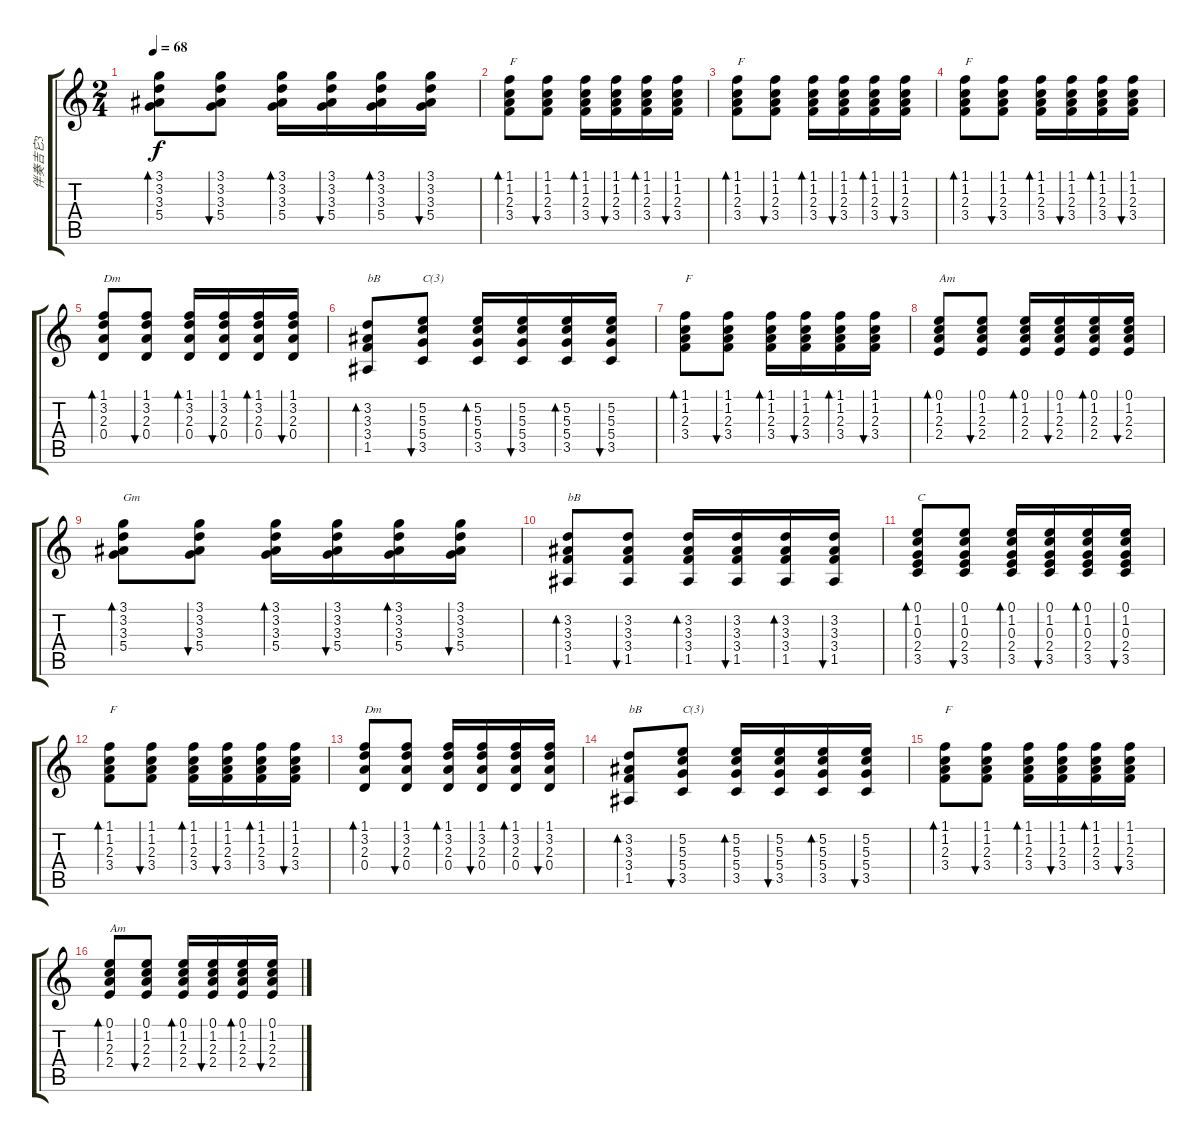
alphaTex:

\track ("伴奏吉它3" "伴奏吉它3") {instrument acousticguitarsteel}
\staff {score tabs}
\tuning (E4 B3 G3 D3 A2 E2) {hide}
\ts (2 4)
\tempo 68
\clef g2
\ks c
(3.1 3.2 3.3 5.4).8{bd 60 dy f} (3.1 3.2 3.3 5.4).8{bu 60} (3.1 3.2 3.3 5.4).16{bd 60} (3.1 3.2 3.3 5.4).16{bu 60} (3.1 3.2 3.3 5.4).16{bd 60} (3.1 3.2 3.3 5.4).16{bu 60} |
(1.1 1.2 2.3 3.4).8{bd 60 txt "F"} (1.1 1.2 2.3 3.4).8{bu 60} (1.1 1.2 2.3 3.4).16{bd 60} (1.1 1.2 2.3 3.4).16{bu 60} (1.1 1.2 2.3 3.4).16{bd 60} (1.1 1.2 2.3 3.4).16{bu 60} |
(1.1 1.2 2.3 3.4).8{bd 60 txt "F"} (1.1 1.2 2.3 3.4).8{bu 60} (1.1 1.2 2.3 3.4).16{bd 60} (1.1 1.2 2.3 3.4).16{bu 60} (1.1 1.2 2.3 3.4).16{bd 60} (1.1 1.2 2.3 3.4).16{bu 60} |
(1.1 1.2 2.3 3.4).8{bd 60 txt "F"} (1.1 1.2 2.3 3.4).8{bu 60} (1.1 1.2 2.3 3.4).16{bd 60} (1.1 1.2 2.3 3.4).16{bu 60} (1.1 1.2 2.3 3.4).16{bd 60} (1.1 1.2 2.3 3.4).16{bu 60} |
(1.1 3.2 2.3 0.4).8{bd 60 txt "Dm"} (1.1 3.2 2.3 0.4).8{bu 60} (1.1 3.2 2.3 0.4).16{bd 60} (1.1 3.2 2.3 0.4).16{bu 60} (1.1 3.2 2.3 0.4).16{bd 60} (1.1 3.2 2.3 0.4).16{bu 60} |
(3.2 3.3 3.4 1.5).8{bd 60 txt "bB"} (5.2 5.3 5.4 3.5).8{bu 60 txt "C(3)"} (5.2 5.3 5.4 3.5).16{bd 60} (5.2 5.3 5.4 3.5).16{bu 60} (5.2 5.3 5.4 3.5).16{bd 60} (5.2 5.3 5.4 3.5).16{bu 60} |
(1.1 1.2 2.3 3.4).8{bd 60 txt "F"} (1.1 1.2 2.3 3.4).8{bu 60} (1.1 1.2 2.3 3.4).16{bd 60} (1.1 1.2 2.3 3.4).16{bu 60} (1.1 1.2 2.3 3.4).16{bd 60} (1.1 1.2 2.3 3.4).16{bu 60} |
(0.1 1.2 2.3 2.4).8{bd 60 txt "Am"} (0.1 1.2 2.3 2.4).8{bu 60} (0.1 1.2 2.3 2.4).16{bd 60} (0.1 1.2 2.3 2.4).16{bu 60} (0.1 1.2 2.3 2.4).16{bd 60} (0.1 1.2 2.3 2.4).16{bu 60} |
(3.1 3.2 3.3 5.4).8{bd 60 txt "Gm"} (3.1 3.2 3.3 5.4).8{bu 60} (3.1 3.2 3.3 5.4).16{bd 60} (3.1 3.2 3.3 5.4).16{bu 60} (3.1 3.2 3.3 5.4).16{bd 60} (3.1 3.2 3.3 5.4).16{bu 60} |
(3.2 3.3 3.4 1.5).8{bd 60 txt "bB"} (3.2 3.3 3.4 1.5).8{bu 60} (3.2 3.3 3.4 1.5).16{bd 60} (3.2 3.3 3.4 1.5).16{bu 60} (3.2 3.3 3.4 1.5).16{bd 60} (3.2 3.3 3.4 1.5).16{bu 60} |
(0.1 1.2 0.3 2.4 3.5).8{bd 60 txt "C"} (0.1 1.2 0.3 2.4 3.5).8{bu 60} (0.1 1.2 0.3 2.4 3.5).16{bd 60} (0.1 1.2 0.3 2.4 3.5).16{bu 60} (0.1 1.2 0.3 2.4 3.5).16{bd 60} (0.1 1.2 0.3 2.4 3.5).16{bu 60} |
(1.1 1.2 2.3 3.4).8{bd 60 txt "F"} (1.1 1.2 2.3 3.4).8{bu 60} (1.1 1.2 2.3 3.4).16{bd 60} (1.1 1.2 2.3 3.4).16{bu 60} (1.1 1.2 2.3 3.4).16{bd 60} (1.1 1.2 2.3 3.4).16{bu 60} |
(1.1 3.2 2.3 0.4).8{bd 60 txt "Dm"} (1.1 3.2 2.3 0.4).8{bu 60} (1.1 3.2 2.3 0.4).16{bd 60} (1.1 3.2 2.3 0.4).16{bu 60} (1.1 3.2 2.3 0.4).16{bd 60} (1.1 3.2 2.3 0.4).16{bu 60} |
(3.2 3.3 3.4 1.5).8{bd 60 txt "bB"} (5.2 5.3 5.4 3.5).8{bu 60 txt "C(3)"} (5.2 5.3 5.4 3.5).16{bd 60} (5.2 5.3 5.4 3.5).16{bu 60} (5.2 5.3 5.4 3.5).16{bd 60} (5.2 5.3 5.4 3.5).16{bu 60} |
(1.1 1.2 2.3 3.4).8{bd 60 txt "F"} (1.1 1.2 2.3 3.4).8{bu 60} (1.1 1.2 2.3 3.4).16{bd 60} (1.1 1.2 2.3 3.4).16{bu 60} (1.1 1.2 2.3 3.4).16{bd 60} (1.1 1.2 2.3 3.4).16{bu 60} |
(0.1 1.2 2.3 2.4).8{bd 60 txt "Am"} (0.1 1.2 2.3 2.4).8{bu 60} (0.1 1.2 2.3 2.4).16{bd 60} (0.1 1.2 2.3 2.4).16{bu 60} (0.1 1.2 2.3 2.4).16{bd 60} (0.1 1.2 2.3 2.4).16{bu 60}
